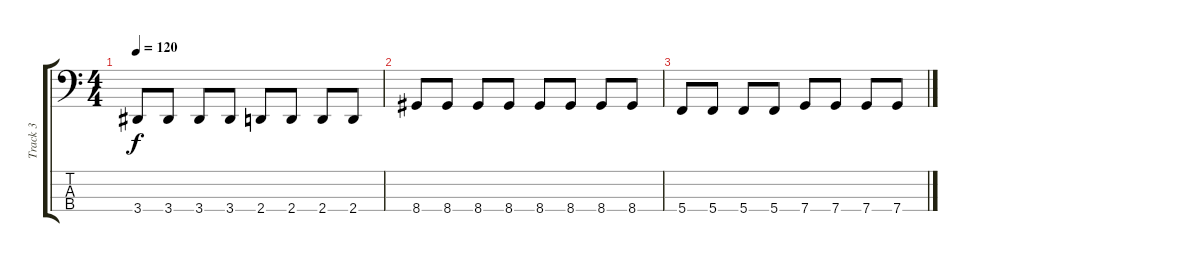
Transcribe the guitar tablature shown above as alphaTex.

\track ("Track 3" "Track 3") {instrument electricbassfinger}
\staff {score tabs}
\tuning (G2 D2 A1 C1) {hide}
\ts (4 4)
\tempo 120
\clef f4
\ks c
3.4.8{dy f} 3.4.8 3.4.8 3.4.8 2.4.8 2.4.8 2.4.8 2.4.8 |
8.4.8 8.4.8 8.4.8 8.4.8 8.4.8 8.4.8 8.4.8 8.4.8 |
5.4.8 5.4.8 5.4.8 5.4.8 7.4.8 7.4.8 7.4.8 7.4.8
